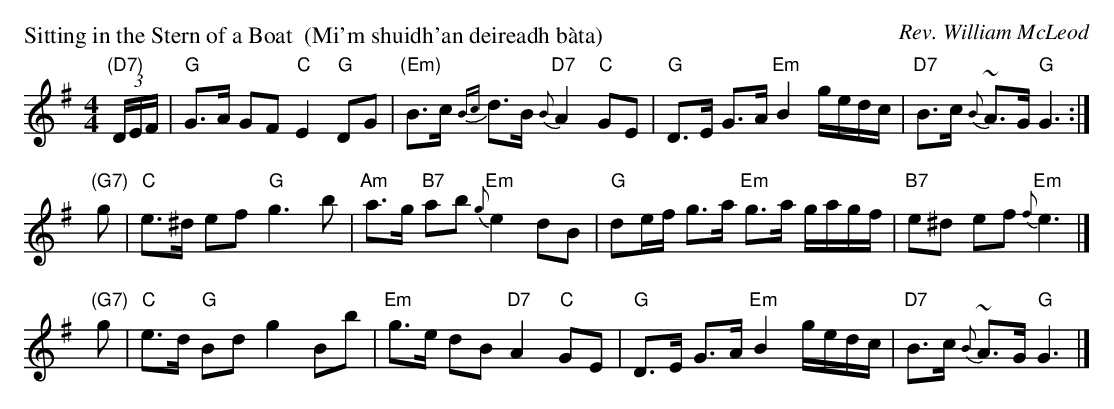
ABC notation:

X:1
P: Sitting in the Stern of a Boat  (Mi'm shuidh'an deireadh b\`ata)
C: Rev. William McLeod
M: 4/4
L: 1/8
K: G
 "(D7)"(3D/E/F/ \
| "G"G>A GF "C"E2 "G"DG | "(Em)"B>c {Bc}d>B "D7"{B}A2 "C"GE \
| "G"D>E G>A "Em"B2 g/e/d/c/ | "D7"B>c {B}~A>G "G"G3 :|
y"(G7)"g \
| "C"e>^d ef "G"g3 b | "Am"a>g "B7"ab "Em"{g}e2 dB \
| "G"de/f/ g>a "Em"g>a g/a/g/f/ | "B7"e^d ef "Em"{f}e3 |]
y"(G7)"g \
| "C"e>d "G"Bd g2 Bb | "Em"g>e dB "D7"A2 "C"GE \
| "G"D>E G>A "Em"B2 g/e/d/c/ | "D7"B>c {B}~A>G "G"G3 |]
